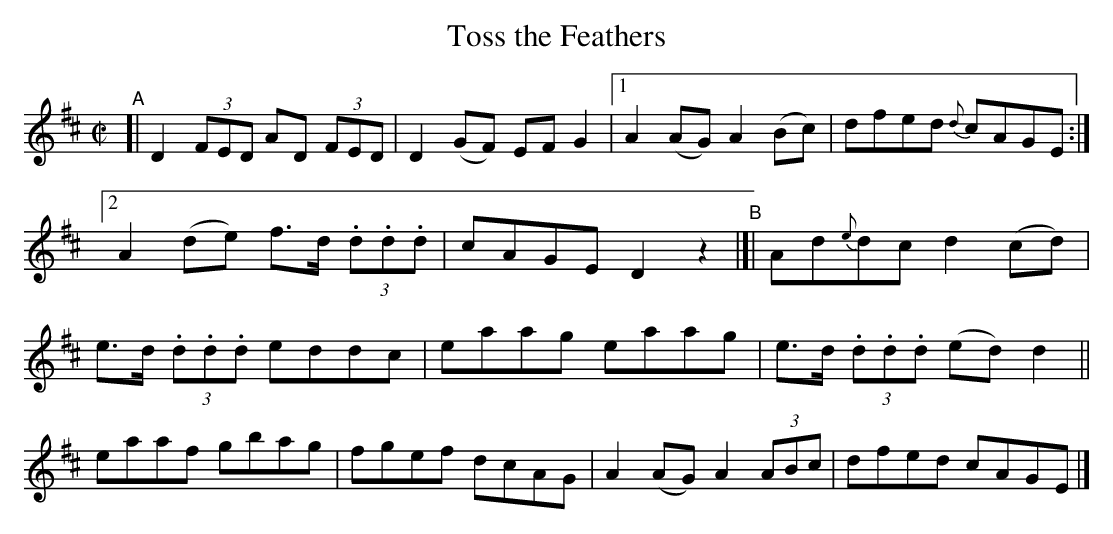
X:1
T: Toss the Feathers
M: C|
L: 1/8
K: D
"^A"\
[| D2(3FED AD (3FED | D2(GF) EFG2 |\
[1 A2(AG) A2(Bc) | dfed {d}cAGE :|\
[2 A2 (de) f>d (3.d.d.d | cAGE D2z2 "B"|[| Ad{e}dc d2(cd) \
| e>d (3.d.d.d eddc | eaag eaag | e>d (3.d.d.d (ed)d2 \
|| eaaf gbag | fgef dcAG | A2(AG) A2(3ABc | dfed cAGE |]
